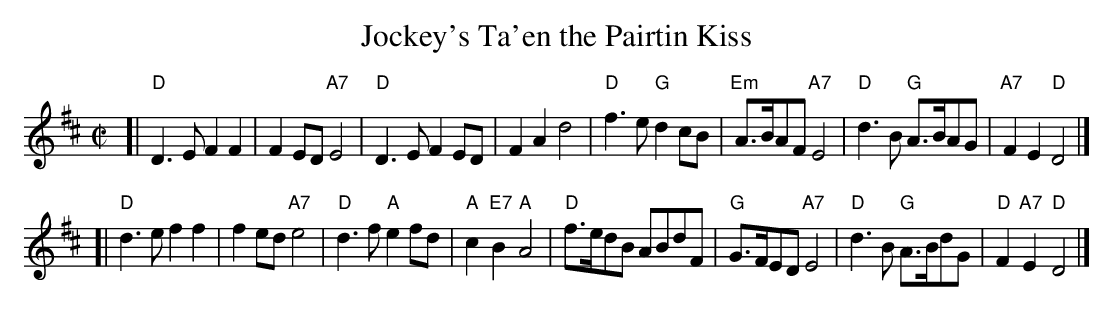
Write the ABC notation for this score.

X:1
T: Jockey's Ta'en the Pairtin Kiss
M: C|
L: 1/8
K: D
[|\
"D"D3E F2F2 | F2ED "A7"E4 | "D"D3E F2ED | F2A2 d4 |\
"D"f3e "G"d2cB | "Em"A>BAF "A7"E4 | "D"d3B "G"A>BAG | "A7"F2E2 "D"D4 |]
[|\
"D"d3e f2f2 | f2ed "A7"e4 |  "D"d3f "A"e2fd | "A"c2"E7"B2 "A"A4 |\
"D"f>edB ABdF | "G"G>FED "A7"E4 | "D"d3B "G"A>BdG | "D"F2"A7"E2 "D"D4 |]
